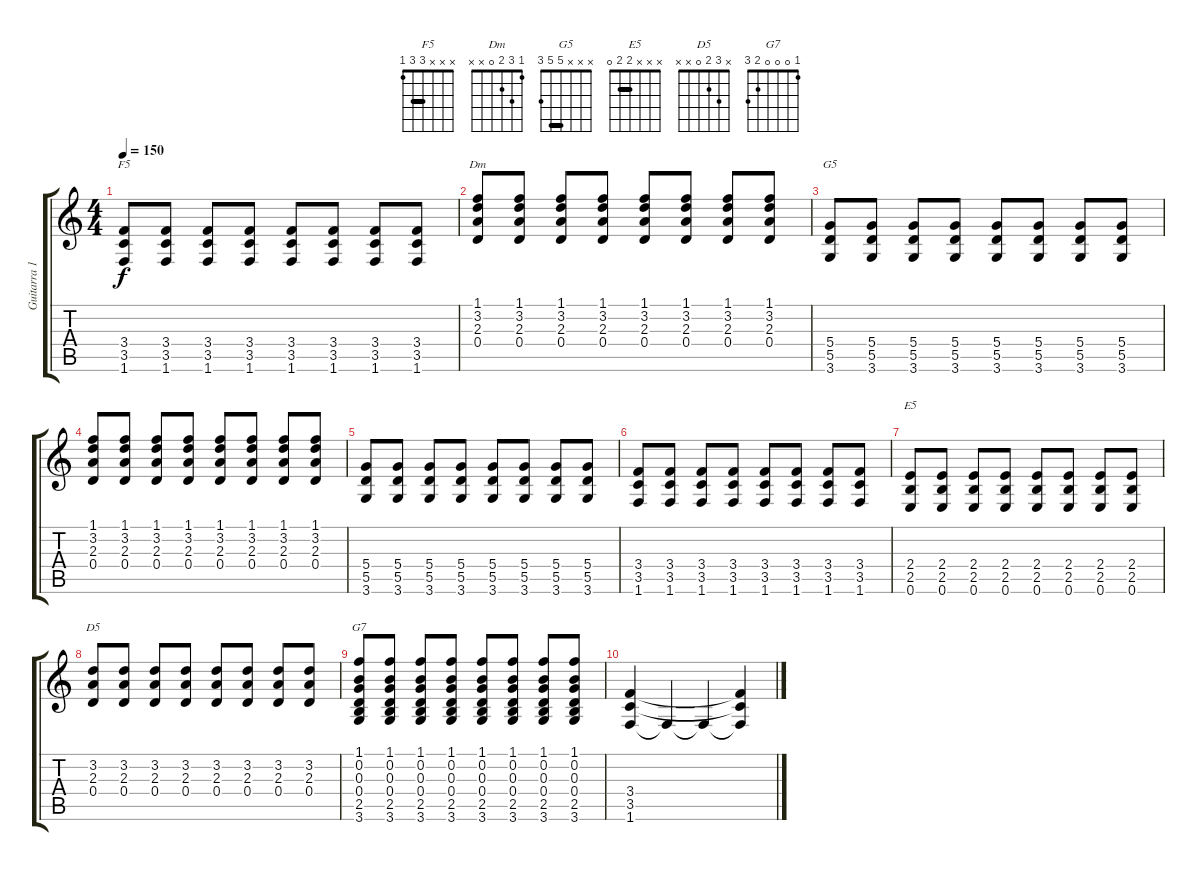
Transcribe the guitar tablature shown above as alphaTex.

\track ("Guitarra 1" "Guitarra 1") {instrument overdrivenguitar}
\staff {score tabs}
\tuning (E4 B3 G3 D3 A2 E2) {hide}
\chord ("F5" x x x 3 3 1) {barre 3}
\chord ("Dm" 1 3 2 0 x x)
\chord ("G5" x x x 5 5 3) {barre 5}
\chord ("E5" x x x 2 2 0) {barre 2}
\chord ("D5" x 3 2 0 x x)
\chord ("G7" 1 0 0 0 2 3)
\ts (4 4)
\tempo 150
\clef g2
\ks c
(3.4 3.5 1.6).8{ch "F5" dy f} (3.4 3.5 1.6).8 (3.4 3.5 1.6).8 (3.4 3.5 1.6).8 (3.4 3.5 1.6).8 (3.4 3.5 1.6).8 (3.4 3.5 1.6).8 (3.4 3.5 1.6).8 |
(1.1 3.2 2.3 0.4).8{ch "Dm"} (1.1 3.2 2.3 0.4).8 (1.1 3.2 2.3 0.4).8 (1.1 3.2 2.3 0.4).8 (1.1 3.2 2.3 0.4).8 (1.1 3.2 2.3 0.4).8 (1.1 3.2 2.3 0.4).8 (1.1 3.2 2.3 0.4).8 |
(5.4 5.5 3.6).8{ch "G5"} (5.4 5.5 3.6).8 (5.4 5.5 3.6).8 (5.4 5.5 3.6).8 (5.4 5.5 3.6).8 (5.4 5.5 3.6).8 (5.4 5.5 3.6).8 (5.4 5.5 3.6).8 |
(1.1 3.2 2.3 0.4).8 (1.1 3.2 2.3 0.4).8 (1.1 3.2 2.3 0.4).8 (1.1 3.2 2.3 0.4).8 (1.1 3.2 2.3 0.4).8 (1.1 3.2 2.3 0.4).8 (1.1 3.2 2.3 0.4).8 (1.1 3.2 2.3 0.4).8 |
(5.4 5.5 3.6).8 (5.4 5.5 3.6).8 (5.4 5.5 3.6).8 (5.4 5.5 3.6).8 (5.4 5.5 3.6).8 (5.4 5.5 3.6).8 (5.4 5.5 3.6).8 (5.4 5.5 3.6).8 |
(3.4 3.5 1.6).8 (3.4 3.5 1.6).8 (3.4 3.5 1.6).8 (3.4 3.5 1.6).8 (3.4 3.5 1.6).8 (3.4 3.5 1.6).8 (3.4 3.5 1.6).8 (3.4 3.5 1.6).8 |
(2.4 2.5 0.6).8{ch "E5"} (2.4 2.5 0.6).8 (2.4 2.5 0.6).8 (2.4 2.5 0.6).8 (2.4 2.5 0.6).8 (2.4 2.5 0.6).8 (2.4 2.5 0.6).8 (2.4 2.5 0.6).8 |
(3.2 2.3 0.4).8{ch "D5"} (3.2 2.3 0.4).8 (3.2 2.3 0.4).8 (3.2 2.3 0.4).8 (3.2 2.3 0.4).8 (3.2 2.3 0.4).8 (3.2 2.3 0.4).8 (3.2 2.3 0.4).8 |
(1.1 0.2 0.3 0.4 2.5 3.6).8{ch "G7"} (1.1 0.2 0.3 0.4 2.5 3.6).8 (1.1 0.2 0.3 0.4 2.5 3.6).8 (1.1 0.2 0.3 0.4 2.5 3.6).8 (1.1 0.2 0.3 0.4 2.5 3.6).8 (1.1 0.2 0.3 0.4 2.5 3.6).8 (1.1 0.2 0.3 0.4 2.5 3.6).8 (1.1 0.2 0.3 0.4 2.5 3.6).8 |
(3.4 3.5 1.6).4 1.6{t}.4 1.6{t}.4 (3.4{t} 3.5{t} 1.6{t}).4
